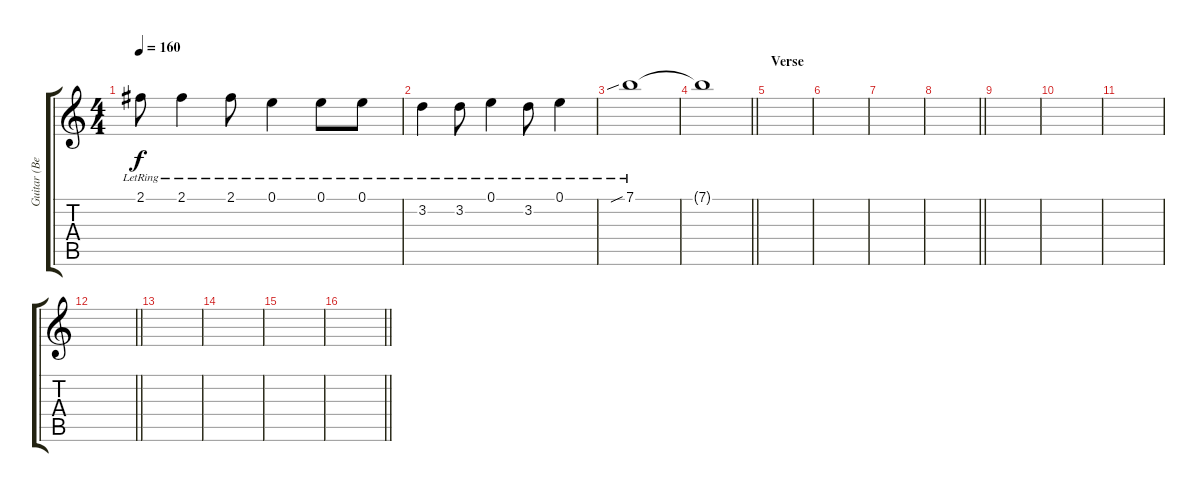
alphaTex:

\track ("Guitar (Bernard Sumner)" "Guitar (Be") {instrument electricguitarjazz}
\staff {score tabs}
\tuning (E4 B3 G3 D3 A2 E2) {hide}
\ts (4 4)
\tempo 160
\clef g2
\ks c
2.1{lr}.8{dy f} 2.1{lr}.4 2.1{lr}.8 0.1{lr}.4 0.1{lr}.8 0.1{lr}.8 |
3.2{lr}.4 3.2{lr}.8 0.1{lr}.4 3.2{lr}.8 0.1{lr}.4 |
7.1{sib lr}.1 |
\barLineRight lightlight
7.1{t}.1 |
\section ("" "Verse")
|
|
|
\barLineRight lightlight
|
|
|
|
\barLineRight lightlight
|
|
|
|
\barLineRight lightlight
